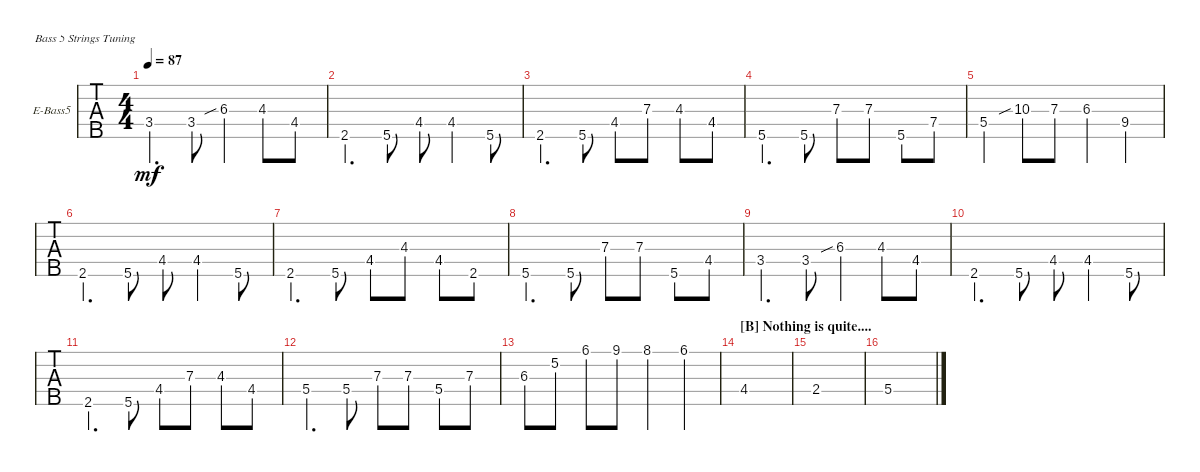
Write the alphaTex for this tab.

\defaultSystemsLayout 4
\bracketExtendMode groupsimilarinstruments
\firstSystemTrackNameOrientation horizontal
\otherSystemsTrackNameOrientation horizontal
\track ("Electric Bass" "E-Bass5") {instrument electricbassfinger}
\staff {tabs}
\tuning (G2 D2 A1 E1 B0)
\ts (4 4)
\tempo 87
\clef f4
\ks c
3.4.4{d dy mf} 3.4.8 6.3{sib}.4 4.3.8 4.4.8 |
2.5.4{d} 5.5.8 4.4.8 4.4.4 5.5.8 |
2.5.4{d} 5.5.8 4.4.8 7.3.8 4.3.8 4.4.8 |
5.5.4{d} 5.5.8 7.3.8 7.3.8 5.5.8 7.4.8 |
5.4.4 10.3{sib}.8 7.3.8 6.3.4 9.4.4 |
2.5.4{d} 5.5.8 4.4.8 4.4.4 5.5.8 |
2.5.4{d} 5.5.8 4.4.8 4.3.8 4.4.8 2.5.8 |
5.5.4{d} 5.5.8 7.3.8 7.3.8 5.5.8 4.4.8 |
3.4.4{d} 3.4.8 6.3{sib}.4 4.3.8 4.4.8 |
2.5.4{d} 5.5.8 4.4.8 4.4.4 5.5.8 |
2.5.4{d} 5.5.8 4.4.8 7.3.8 4.3.8 4.4.8 |
5.4.4{d} 5.4.8 7.3.8 7.3.8 5.4.8 7.3.8 |
6.3.8 5.2.8 6.1.8 9.1.8 8.1.4 6.1.4 |
\section ("B" "Nothing is quite....")
4.4.1 |
2.4.1 |
5.4.1
